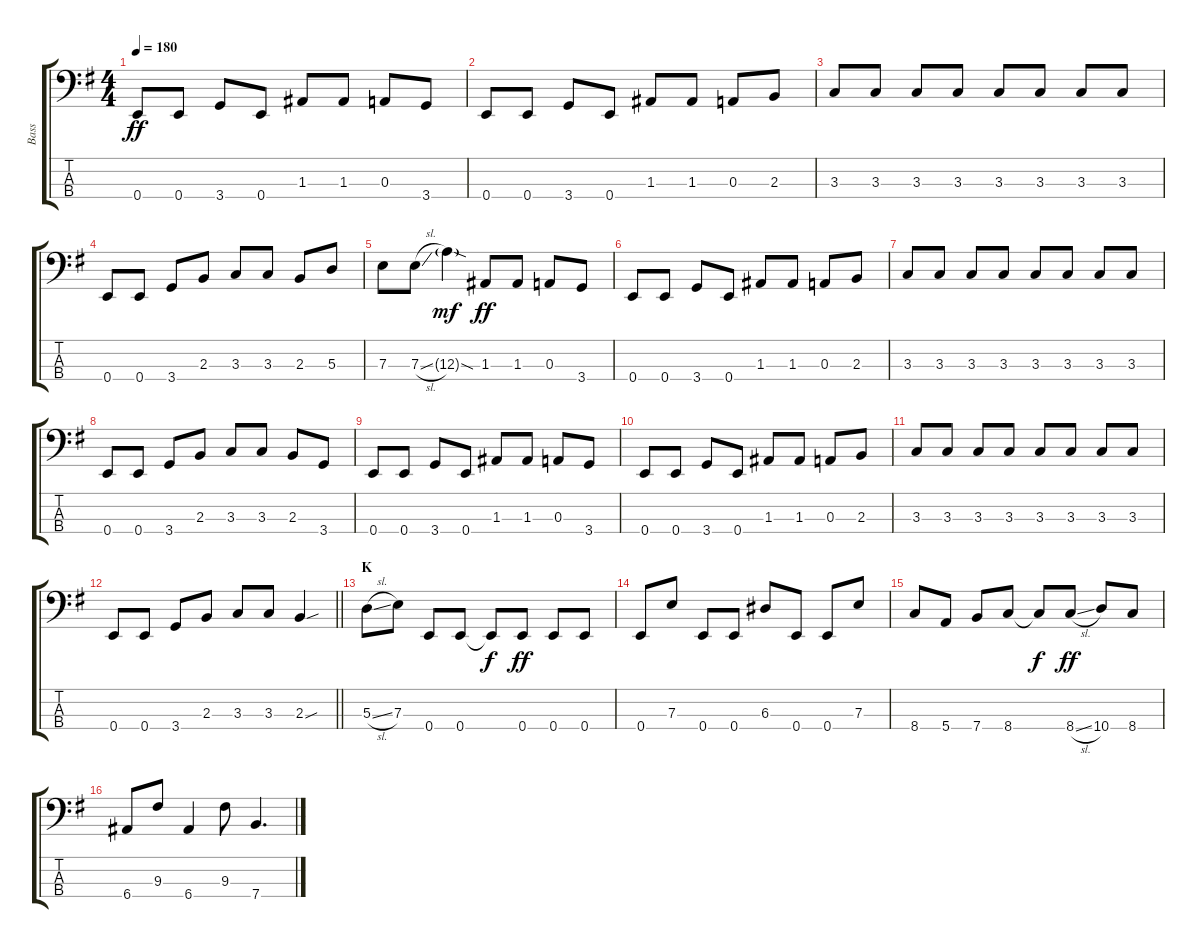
\track ("Bass" "Bass") {instrument electricbasspick}
\staff {score tabs}
\tuning (G2 D2 A1 E1) {hide}
\ts (4 4)
\tempo 180
\clef f4
\ks g
0.4.8{dy ff} 0.4.8 3.4.8 0.4.8 1.3.8 1.3.8 0.3.8 3.4.8 |
0.4.8 0.4.8 3.4.8 0.4.8 1.3.8 1.3.8 0.3.8 2.3.8 |
3.3.8 3.3.8 3.3.8 3.3.8 3.3.8 3.3.8 3.3.8 3.3.8 |
0.4.8 0.4.8 3.4.8 2.3.8 3.3.8 3.3.8 2.3.8 5.3.8 |
7.3.8 7.3{sl}.8 12.3{sod g}.4{dy mf} 1.3.8{dy ff} 1.3.8 0.3.8 3.4.8 |
0.4.8 0.4.8 3.4.8 0.4.8 1.3.8 1.3.8 0.3.8 2.3.8 |
3.3.8 3.3.8 3.3.8 3.3.8 3.3.8 3.3.8 3.3.8 3.3.8 |
0.4.8 0.4.8 3.4.8 2.3.8 3.3.8 3.3.8 2.3.8 3.4.8 |
0.4.8 0.4.8 3.4.8 0.4.8 1.3.8 1.3.8 0.3.8 3.4.8 |
0.4.8 0.4.8 3.4.8 0.4.8 1.3.8 1.3.8 0.3.8 2.3.8 |
3.3.8 3.3.8 3.3.8 3.3.8 3.3.8 3.3.8 3.3.8 3.3.8 |
\barLineRight lightlight
0.4.8 0.4.8 3.4.8 2.3.8 3.3.8 3.3.8 2.3{sou}.4 |
\section ("" "K")
5.3{sl}.8 7.3.8 0.4.8 0.4.8 0.4{t}.8{dy f} 0.4.8{dy ff} 0.4.8 0.4.8 |
0.4.8 7.3.8 0.4.8 0.4.8 6.3.8 0.4.8 0.4.8 7.3.8 |
8.4.8 5.4.8 7.4.8 8.4.8 8.4{t}.8{dy f} 8.4{sl}.8{dy ff} 10.4.8 8.4.8 |
6.4.8 9.3.8 6.4.4 9.3.8 7.4.4{d}
